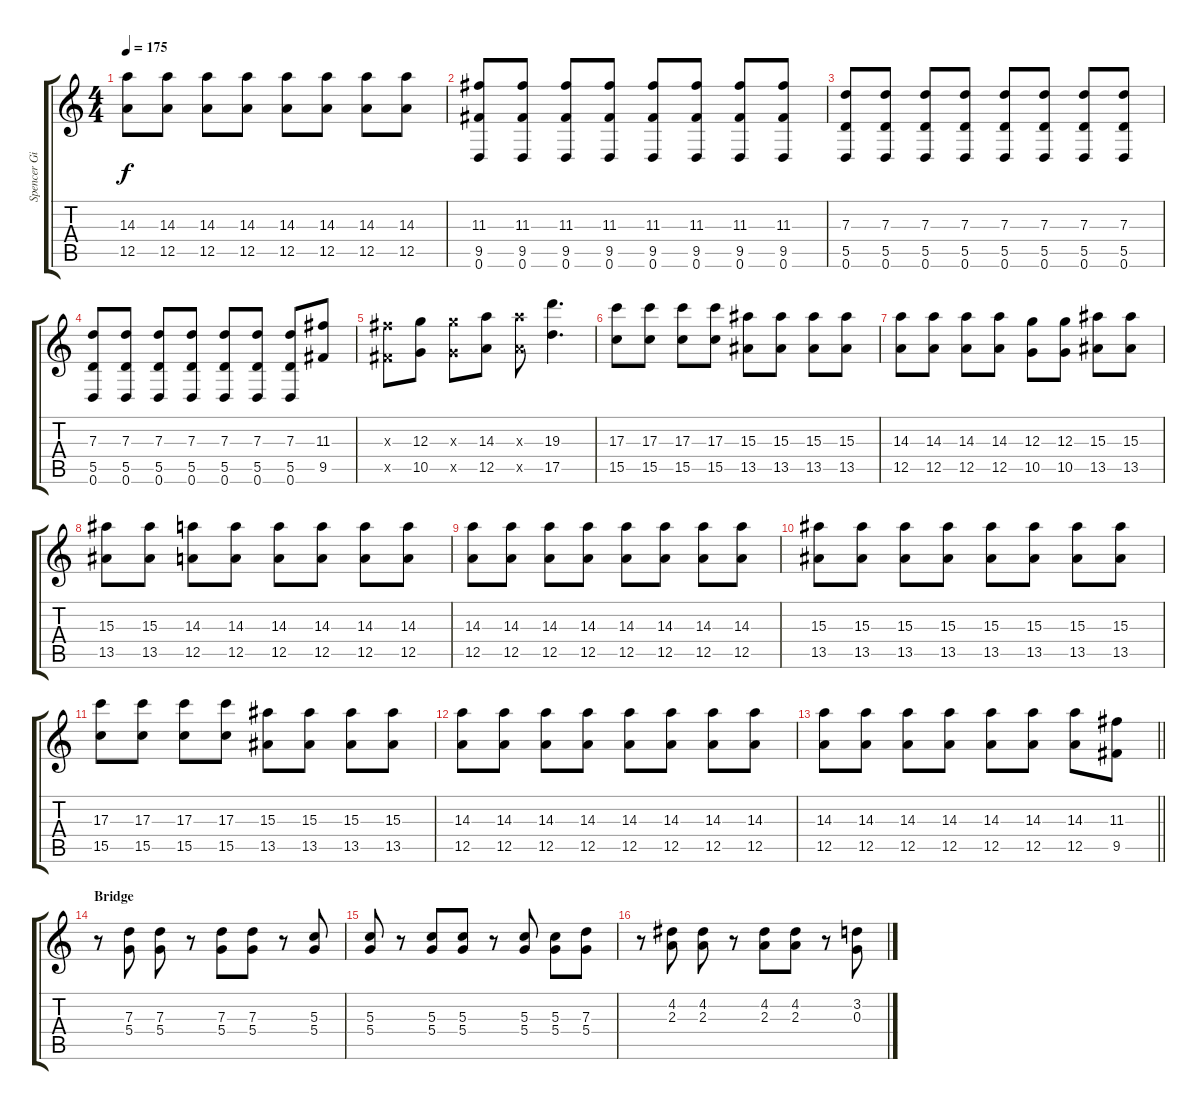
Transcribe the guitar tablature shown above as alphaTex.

\track ("Spencer Gill - Guitar" "Spencer Gi") {instrument overdrivenguitar}
\staff {score tabs}
\tuning (E4 B3 G3 D3 A2 D2) {hide}
\ts (4 4)
\tempo 175
\clef g2
\ks c
(14.3 12.5).8{dy f} (14.3 12.5).8 (14.3 12.5).8 (14.3 12.5).8 (14.3 12.5).8 (14.3 12.5).8 (14.3 12.5).8 (14.3 12.5).8 |
(11.3 9.5 0.6).8 (11.3 9.5 0.6).8 (11.3 9.5 0.6).8 (11.3 9.5 0.6).8 (11.3 9.5 0.6).8 (11.3 9.5 0.6).8 (11.3 9.5 0.6).8 (11.3 9.5 0.6).8 |
(7.3 5.5 0.6).8 (7.3 5.5 0.6).8 (7.3 5.5 0.6).8 (7.3 5.5 0.6).8 (7.3 5.5 0.6).8 (7.3 5.5 0.6).8 (7.3 5.5 0.6).8 (7.3 5.5 0.6).8 |
(7.3 5.5 0.6).8 (7.3 5.5 0.6).8 (7.3 5.5 0.6).8 (7.3 5.5 0.6).8 (7.3 5.5 0.6).8 (7.3 5.5 0.6).8 (7.3 5.5 0.6).8 (11.3 9.5).8 |
(11.3{x} 9.5{x}).8 (12.3 10.5).8 (12.3{x} 10.5{x}).8 (14.3 12.5).8 (14.3{x} 12.5{x}).8 (19.3 17.5).4{d} |
(17.3 15.5).8 (17.3 15.5).8 (17.3 15.5).8 (17.3 15.5).8 (15.3 13.5).8 (15.3 13.5).8 (15.3 13.5).8 (15.3 13.5).8 |
(14.3 12.5).8 (14.3 12.5).8 (14.3 12.5).8 (14.3 12.5).8 (12.3 10.5).8 (12.3 10.5).8 (15.3 13.5).8 (15.3 13.5).8 |
(15.3 13.5).8 (15.3 13.5).8 (14.3 12.5).8 (14.3 12.5).8 (14.3 12.5).8 (14.3 12.5).8 (14.3 12.5).8 (14.3 12.5).8 |
(14.3 12.5).8 (14.3 12.5).8 (14.3 12.5).8 (14.3 12.5).8 (14.3 12.5).8 (14.3 12.5).8 (14.3 12.5).8 (14.3 12.5).8 |
(15.3 13.5).8 (15.3 13.5).8 (15.3 13.5).8 (15.3 13.5).8 (15.3 13.5).8 (15.3 13.5).8 (15.3 13.5).8 (15.3 13.5).8 |
(17.3 15.5).8 (17.3 15.5).8 (17.3 15.5).8 (17.3 15.5).8 (15.3 13.5).8 (15.3 13.5).8 (15.3 13.5).8 (15.3 13.5).8 |
(14.3 12.5).8 (14.3 12.5).8 (14.3 12.5).8 (14.3 12.5).8 (14.3 12.5).8 (14.3 12.5).8 (14.3 12.5).8 (14.3 12.5).8 |
\barLineRight lightlight
(14.3 12.5).8 (14.3 12.5).8 (14.3 12.5).8 (14.3 12.5).8 (14.3 12.5).8 (14.3 12.5).8 (14.3 12.5).8 (11.3 9.5).8 |
\section ("" "Bridge")
r.8 (7.3 5.4).8 (7.3 5.4).8 r.8 (7.3 5.4).8 (7.3 5.4).8 r.8 (5.3 5.4).8 |
(5.3 5.4).8 r.8 (5.3 5.4).8 (5.3 5.4).8 r.8 (5.3 5.4).8 (5.3 5.4).8 (7.3 5.4).8 |
r.8 (4.2 2.3).8 (4.2 2.3).8 r.8 (4.2 2.3).8 (4.2 2.3).8 r.8 (3.2 0.3).8
